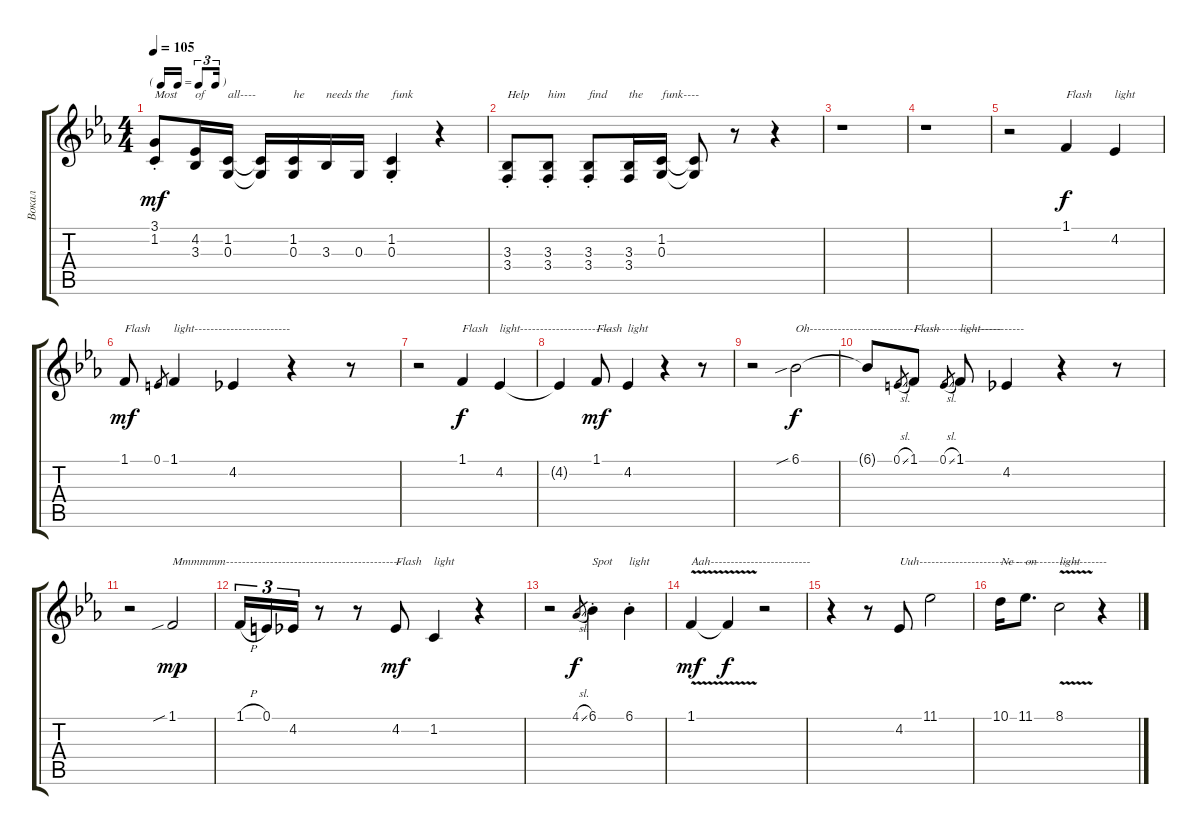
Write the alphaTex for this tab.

\track ("Вокал" "Вокал") {instrument accordion}
\staff {score tabs}
\tuning (E4 B3 G3 D3 A2 E2) {hide}
\ts (4 4)
\tf triplet16th
\tempo 105
\clef g2
\ks cminor
(3.1{st} 1.2{st}).8{txt "Most" dy mf} (4.2 3.3).16{txt "of"} (1.2 0.3).16{txt "all----"} (1.2{t} 0.3{t}).16 (1.2 0.3).16{txt "he"} 3.3.16{txt "needs the"} 0.3.16 (1.2{st} 0.3{st}).4{txt "funk"} r.4 |
(3.3{st} 3.4{st}).8{txt "Help"} (3.3{st} 3.4{st}).8{txt "him"} (3.3{st} 3.4{st}).8{txt "find"} (3.3 3.4).16{txt "the"} (1.2 0.3).16{txt "funk----"} (1.2{t} 0.3{t}).8 r.8 r.4 |
r.1 |
r.1 |
r.2 1.1.4{txt "Flash" dy f} 4.2.4{txt "light"} |
1.1.8{txt "Flash" dy mf} 0.1.8{gr} 1.1.4{txt "light------------------------"} 4.2.4 r.4 r.8 |
r.2 1.1.4{txt "Flash" dy f} 4.2.4{txt "light-----------------------"} |
4.2{t}.4 1.1.8{txt "Flash" dy mf} 4.2.4{txt "light"} r.4 r.8 |
r.2 6.1{sib}.2{txt "Oh------------------------------------------------" dy f} |
6.1{t}.8 0.1{sl}.8{gr} 1.1.8{txt "Flash"} 0.1{sl}.8{gr} 1.1.8{txt "light-----------"} 4.2.4 r.4 r.8 |
r.2 1.1{sib}.2{txt "Mmmmmm--------------------------------------------" dy mp} |
1.1{h}.16{tu (3 2)} 0.1.16{tu (3 2)} 4.2.16{tu (3 2)} r.8 r.8 4.2.8{txt "Flash" dy mf} 1.2.4{txt "light"} r.4 |
r.2 4.1{sl}.8{gr dy f} 6.1{st}.4{txt "Spot"} 6.1{st}.4{txt "light"} |
1.1{v}.4{txt "Aah-------------------------" dy mf} 1.1{t}.4{dy f} r.2 |
r.4 r.8 4.2.8{txt "Uuh-----------------------------------------------"} 11.1.2 |
10.1.16{txt "Ne -"} 11.1.8{d txt "on"} 8.1{v}.2{txt "light"} r.4
